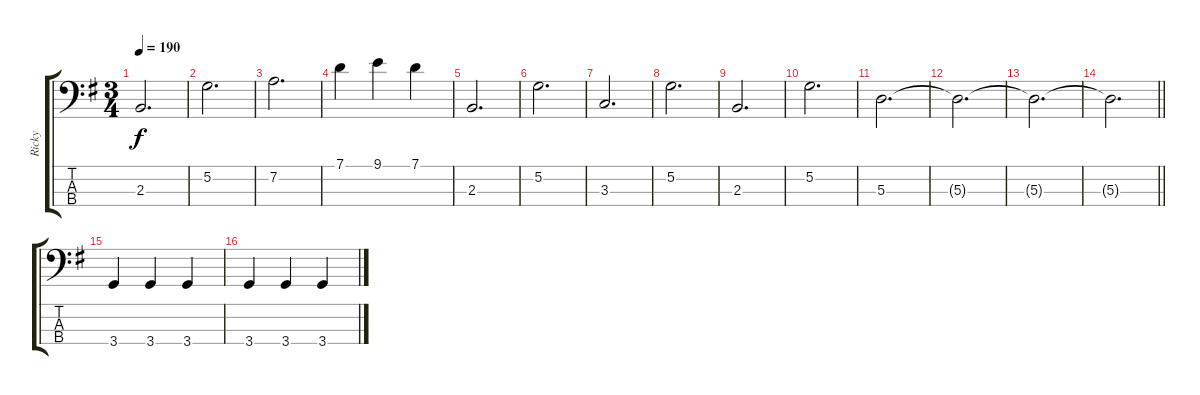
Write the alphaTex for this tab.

\track ("Ricky" "Ricky") {instrument acousticbass}
\staff {score tabs}
\tuning (G2 D2 A1 E1) {hide}
\ts (3 4)
\tempo 190
\clef f4
\ks g
2.3.2{d dy f} |
5.2.2{d} |
7.2.2{d} |
7.1.4 9.1.4 7.1.4 |
2.3.2{d} |
5.2.2{d} |
3.3.2{d} |
5.2.2{d} |
2.3.2{d} |
5.2.2{d} |
5.3.2{d} |
5.3{t}.2{d} |
5.3{t}.2{d} |
\barLineRight lightlight
5.3{t}.2{d} |
3.4.4 3.4.4 3.4.4 |
3.4.4 3.4.4 3.4.4
